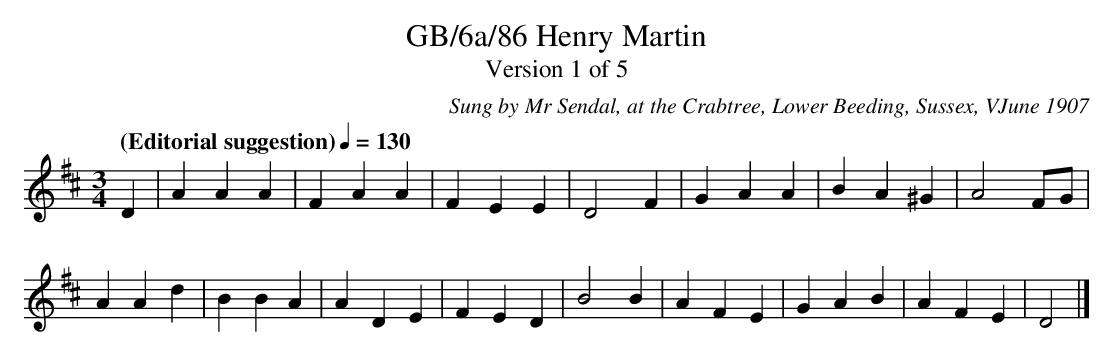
X:1
T:GB/6a/86 Henry Martin
T:Version 1 of 5
C:Sung by Mr Sendal, at the Crabtree, Lower Beeding, Sussex, VJune 1907
M:3/4
L:1/8
Q:"(Editorial suggestion)" 1/4=130
K:D
D2 | A2 A2 A2 | F2 A2 A2 | F2 E2 E2 | D4 F2 | G2 A2 A2 | B2 A2 ^G2 | A4 FG |
A2 A2 d2 | B2 B2 A2 | A2 D2 E2 | F2 E2 D2 | B4 B2 | A2 F2 E2 | G2 A2 B2 | A2 F2 E2 | D4 |]
